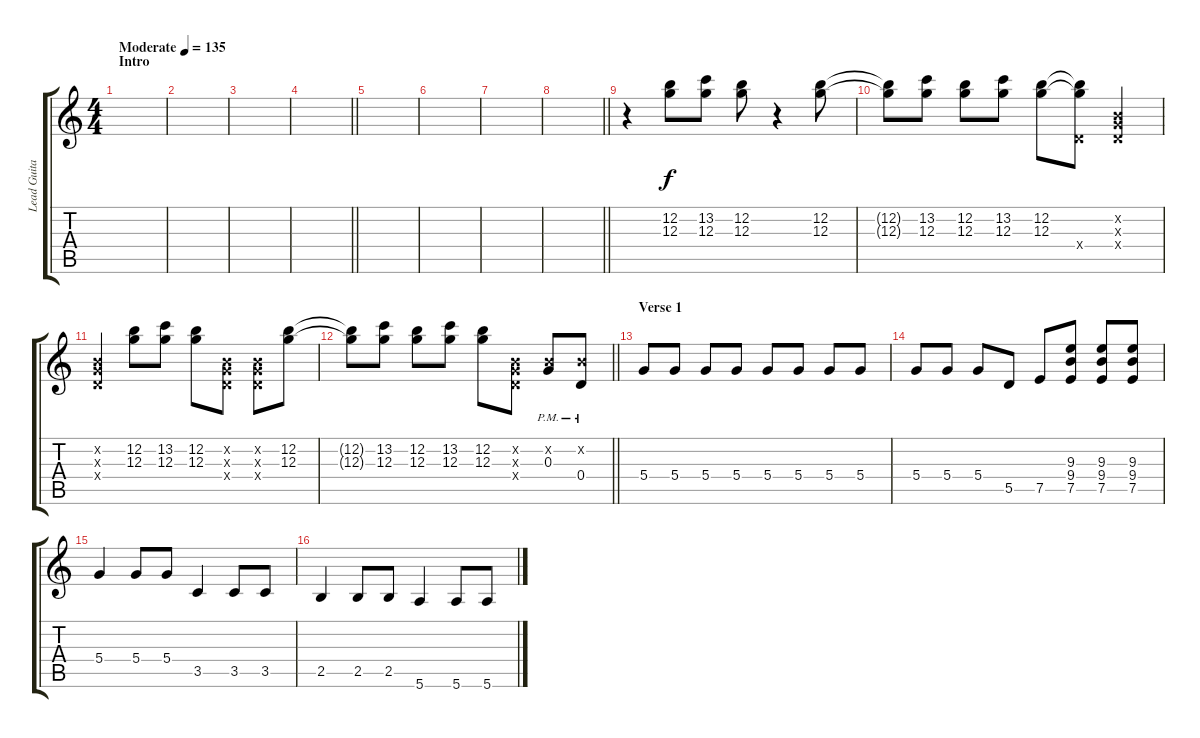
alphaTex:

\track ("Lead Guitar" "Lead Guita") {instrument distortionguitar}
\staff {score tabs}
\tuning (E4 B3 G3 D3 A2 E2) {hide}
\ts (4 4)
\section ("" "Intro")
\tempo (135 "Moderate")
\clef g2
\ks c
|
|
|
\barLineRight lightlight
|
|
|
|
\barLineRight lightlight
|
r.4 (12.2 12.3).8 (13.2 12.3).8 (12.2 12.3).8 r.4 (12.2 12.3).8 |
(12.2{t} 12.3{t}).8 (13.2 12.3).8 (12.2 12.3).8 (13.2 12.3).8 (12.2 12.3).8 (12.2{t} 12.3{t} 0.4{x}).8 (0.2{x} 0.3{x} 0.4{x}).4 |
(0.2{x} 0.3{x} 0.4{x}).4 (12.2 12.3).8 (13.2 12.3).8 (12.2 12.3).8 (0.2{x} 0.3{x} 0.4{x}).8 (0.2{x} 0.3{x} 0.4{x}).8 (12.2 12.3).8 |
\barLineRight lightlight
(12.2{t} 12.3{t}).8 (13.2 12.3).8 (12.2 12.3).8 (13.2 12.3).8 (12.2 12.3).8 (0.2{x} 0.3{x} 0.4{x}).8 (0.2{x} 0.3{pm}).8 (0.2{x} 0.4{pm}).8 |
\section ("" "Verse 1")
5.4.8 5.4.8 5.4.8 5.4.8 5.4.8 5.4.8 5.4.8 5.4.8 |
5.4.8 5.4.8 5.4.8 5.5.8 7.5.8 (9.3 9.4 7.5).8 (9.3 9.4 7.5).8 (9.3 9.4 7.5).8 |
5.4.4 5.4.8 5.4.8 3.5.4 3.5.8 3.5.8 |
2.5.4 2.5.8 2.5.8 5.6.4 5.6.8 5.6.8
